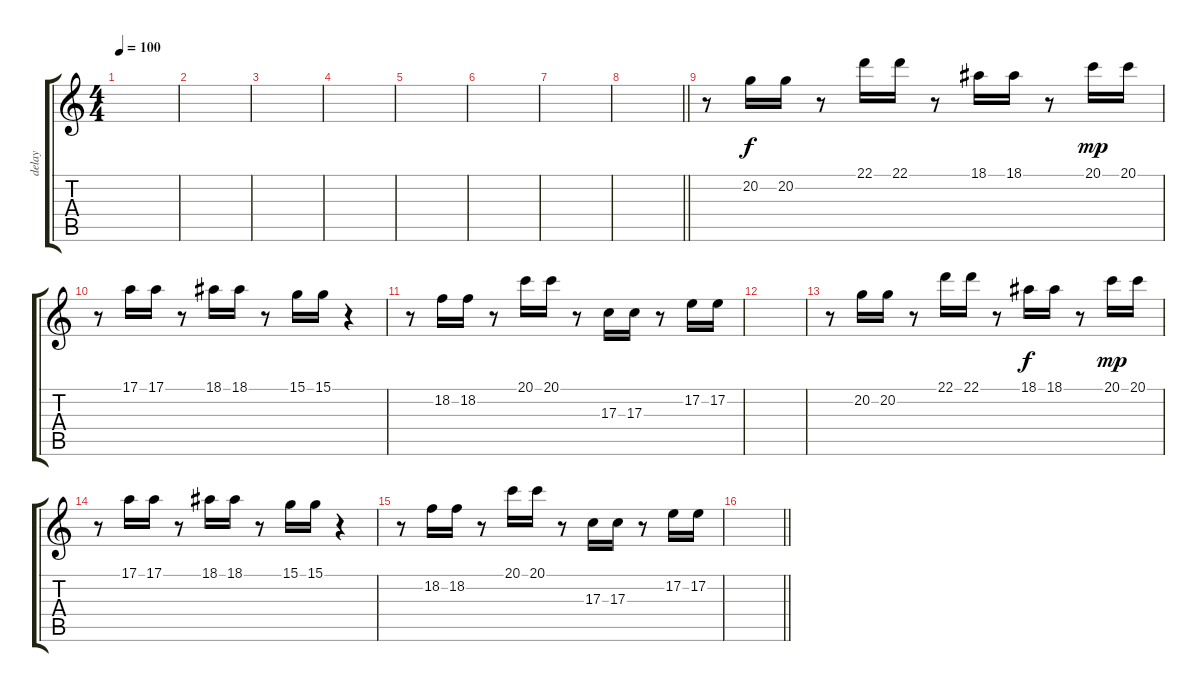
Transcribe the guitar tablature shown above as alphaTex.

\track ("delay" "delay") {instrument acousticgrandpiano}
\staff {score tabs}
\tuning (E4 B3 G3 D3 A2 E2) {hide}
\ts (4 4)
\tempo 100
\clef g2
\ks c
|
|
|
|
|
|
|
\barLineRight lightlight
|
r.8 20.2.16 20.2.16 r.8 22.1.16 22.1.16 r.8 18.1.16{dy f} 18.1.16 r.8 20.1.16{dy mp} 20.1.16 |
r.8 17.1.16 17.1.16 r.8 18.1.16 18.1.16 r.8 15.1.16 15.1.16 r.4 |
r.8 18.2.16 18.2.16 r.8 20.1.16 20.1.16 r.8 17.3.16 17.3.16 r.8 17.2.16 17.2.16 |
|
r.8 20.2.16 20.2.16 r.8 22.1.16 22.1.16 r.8 18.1.16{dy f} 18.1.16 r.8 20.1.16{dy mp} 20.1.16 |
r.8 17.1.16 17.1.16 r.8 18.1.16 18.1.16 r.8 15.1.16 15.1.16 r.4 |
r.8 18.2.16 18.2.16 r.8 20.1.16 20.1.16 r.8 17.3.16 17.3.16 r.8 17.2.16 17.2.16 |
\barLineRight lightlight
